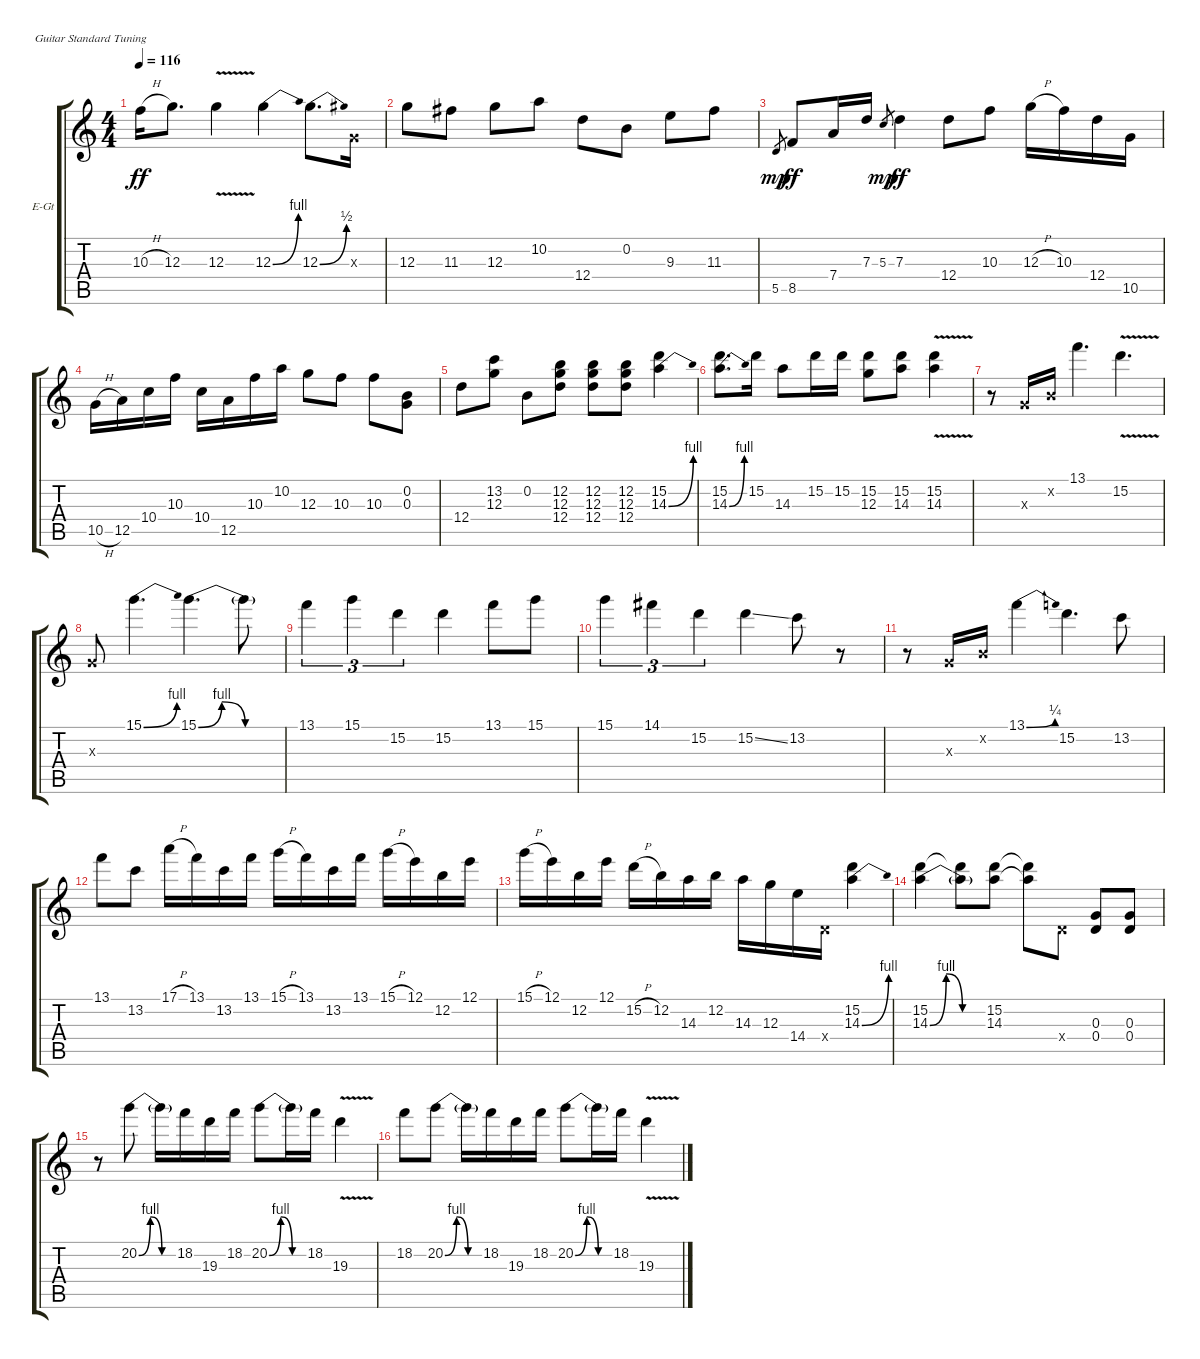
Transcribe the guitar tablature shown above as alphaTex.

\bracketExtendMode groupsimilarinstruments
\firstSystemTrackNameOrientation horizontal
\otherSystemsTrackNameOrientation horizontal
\track ("Guitare solo" "E-Gt") {instrument distortionguitar}
\staff {score tabs}
\tuning (E4 B3 G3 D3 A2 E2)
\ts (4 4)
\tempo 116
\clef g2
\ks c
10.3{h}.16{dy ff} 12.3.8{d} 12.3{v}.4 12.3{be (bend 0 0 60 4)}.4 12.3{be (bend 0 0 60 2)}.8{d} 0.3{x}.16 |
12.3.8 11.3.8 12.3.8 10.2.8 12.4.8 0.2.8 9.3.8 11.3.8 |
5.5.8{gr dy mp} 8.5.8{dy ff} 7.4.16 7.3.16 5.3.8{gr dy mp} 7.3.4{dy ff} 12.4.8 10.3.8 12.3{h}.16 10.3.16 12.4.16 10.5.16 |
10.5{h}.16 12.5.16 10.4.16 10.3.16 10.4.16 12.5.16 10.3.16 10.2.16 12.3.8 10.3.8 10.3.8 (0.2 0.3).8 |
12.4.8 (13.2 12.3).8 0.2.8 (12.2 12.3 12.4).8 (12.2 12.3 12.4).8 (12.2 12.3 12.4).8 (15.2 14.3{be (bend 0 0 60 4)}).4 |
(15.2 14.3{be (bend 0 0 60 4)}).8{d} 15.2.16 14.3.8 15.2.16 15.2.16 (15.2 12.3).8 (15.2 14.3).8 (15.2{v} 14.3{v}).4 |
r.8 0.3{x}.16 0.2{x}.16 13.1.4{d} 15.2{v}.4{d} |
0.3{x}.8 15.1{be (bend 0 0 60 4)}.4{d} 15.1{be (bendrelease 0 0 30 4 30 4 60 0)}.4{d} 15.1{be (hold 0 0 60 0) t}.8 |
13.1.4{tu (3 2)} 15.1.4{tu (3 2)} 15.2.4{tu (3 2)} 15.2.4 13.1.8 15.1.8 |
15.1.4{tu (3 2)} 14.1.4{tu (3 2)} 15.2.4{tu (3 2)} 15.2{ss}.4 13.2.8 r.8 |
r.8 0.3{x}.16 0.2{x}.16 13.1{be (bend 0 0 60 1)}.4 15.2.4{d} 13.2.8 |
13.1.8 13.2.8 17.1{h}.16 13.1.16 13.2.16 13.1.16 15.1{h}.16 13.1.16 13.2.16 13.1.16 15.1{h}.16 12.1.16 12.2.16 12.1.16 |
15.1{h}.16 12.1.16 12.2.16 12.1.16 15.2{h}.16 12.2.16 14.3.16 12.2.16 14.3.16 12.3.16 14.4.16 0.4{x}.16 (15.2 14.3{be (bend 0 0 60 4)}).4 |
(15.2 14.3{be (bendrelease 0 0 30 4 30 4 60 0)}).4 (15.2{t} 14.3{be (hold 0 0 60 0) t}).8 (15.2 14.3).8 (15.2{t} 14.3{t}).8 0.4{x}.8 (0.3 0.4).8 (0.3 0.4).8 |
r.8 20.2{be (bendrelease 0 0 30 4 30 4 60 0)}.8 20.2{be (hold 0 0 60 0) t}.16 18.2.16 19.3.16 18.2.16 20.2{be (bendrelease 0 0 30 4 30 4 60 0)}.8 20.2{be (hold 0 0 60 0) t}.16 18.2.16 19.3{v}.4 |
18.2.8 20.2{be (bendrelease 0 0 30 4 30 4 60 0)}.8 20.2{be (hold 0 0 60 0) t}.16 18.2.16 19.3.16 18.2.16 20.2{be (bendrelease 0 0 30 4 30 4 60 0)}.8 20.2{be (hold 0 0 60 0) t}.16 18.2.16 19.3{v}.4
